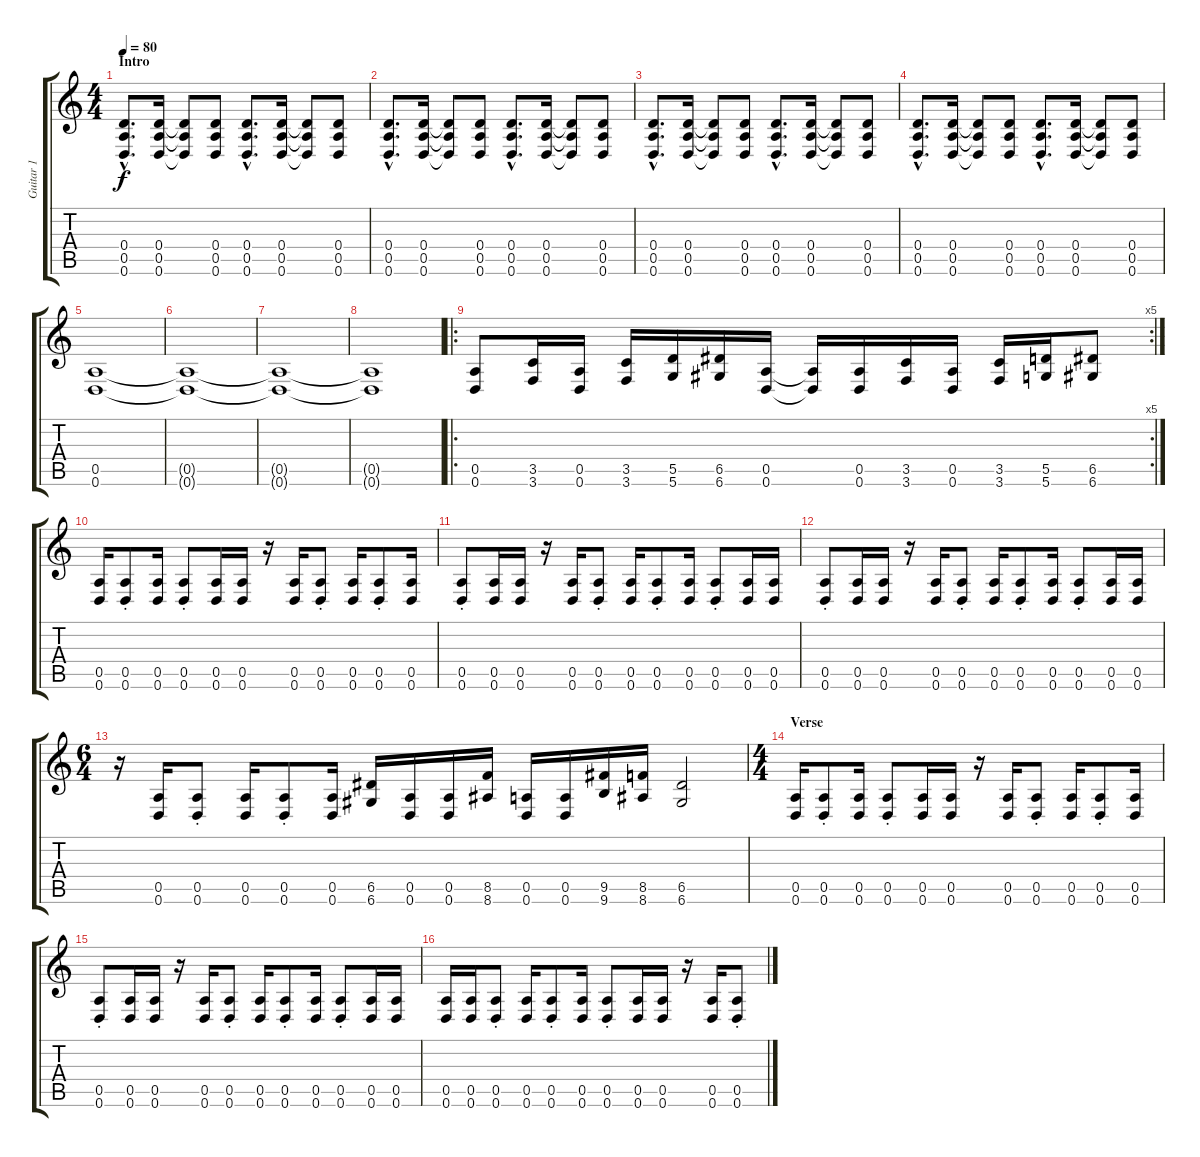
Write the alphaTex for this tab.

\track ("Guitar 1" "Guitar 1") {instrument overdrivenguitar}
\staff {score tabs}
\tuning (A4 B4 G3 D3 A2 D2) {hide}
\ts (4 4)
\section ("" "Intro")
\tempo 80
\clef g2
\ks c
(0.4{hac} 0.5{hac} 0.6{hac}).8{d dy f instrument overdrivenguitar} (0.4 0.5 0.6).16 (0.4{t} 0.5{t} 0.6{t}).8 (0.4 0.5 0.6).8 (0.4{hac} 0.5{hac} 0.6{hac}).8{d} (0.4 0.5 0.6).16 (0.4{t} 0.5{t} 0.6{t}).8 (0.4 0.5 0.6).8 |
(0.4{hac} 0.5{hac} 0.6{hac}).8{d} (0.4 0.5 0.6).16 (0.4{t} 0.5{t} 0.6{t}).8 (0.4 0.5 0.6).8 (0.4{hac} 0.5{hac} 0.6{hac}).8{d} (0.4 0.5 0.6).16 (0.4{t} 0.5{t} 0.6{t}).8 (0.4 0.5 0.6).8 |
(0.4{hac} 0.5{hac} 0.6{hac}).8{d} (0.4 0.5 0.6).16 (0.4{t} 0.5{t} 0.6{t}).8 (0.4 0.5 0.6).8 (0.4{hac} 0.5{hac} 0.6{hac}).8{d} (0.4 0.5 0.6).16 (0.4{t} 0.5{t} 0.6{t}).8 (0.4 0.5 0.6).8 |
(0.4{hac} 0.5{hac} 0.6{hac}).8{d} (0.4 0.5 0.6).16 (0.4{t} 0.5{t} 0.6{t}).8 (0.4 0.5 0.6).8 (0.4{hac} 0.5{hac} 0.6{hac}).8{d} (0.4 0.5 0.6).16 (0.4{t} 0.5{t} 0.6{t}).8 (0.4 0.5 0.6).8 |
(0.5 0.6).1 |
(0.5{t} 0.6{t}).1 |
(0.5{t} 0.6{t}).1 |
(0.5{t} 0.6{t}).1 |
\ro
\rc 5
(0.5 0.6).8 (3.5 3.6).16 (0.5 0.6).16 (3.5 3.6).16 (5.5 5.6).16 (6.5 6.6).16 (0.5 0.6).16 (0.5{t} 0.6{t}).16 (0.5 0.6).16 (3.5 3.6).16 (0.5 0.6).16 (3.5 3.6).16 (5.5 5.6).16 (6.5 6.6).8 |
(0.5 0.6).16 (0.5{st} 0.6{st}).8 (0.5 0.6).16 (0.5{st} 0.6{st}).8 (0.5 0.6).16 (0.5 0.6).16 r.16 (0.5 0.6).16 (0.5{st} 0.6{st}).8 (0.5 0.6).16 (0.5{st} 0.6{st}).8 (0.5 0.6).16 |
(0.5{st} 0.6{st}).8 (0.5 0.6).16 (0.5 0.6).16 r.16 (0.5 0.6).16 (0.5{st} 0.6{st}).8 (0.5 0.6).16 (0.5{st} 0.6{st}).8 (0.5 0.6).16 (0.5{st} 0.6{st}).8 (0.5 0.6).16 (0.5 0.6).16 |
(0.5{st} 0.6{st}).8 (0.5 0.6).16 (0.5 0.6).16 r.16 (0.5 0.6).16 (0.5{st} 0.6{st}).8 (0.5 0.6).16 (0.5{st} 0.6{st}).8 (0.5 0.6).16 (0.5{st} 0.6{st}).8 (0.5 0.6).16 (0.5 0.6).16 |
\ts (6 4)
r.16 (0.5 0.6).16 (0.5{st} 0.6{st}).8 (0.5 0.6).16 (0.5{st} 0.6{st}).8 (0.5 0.6).16 (6.5 6.6).16 (0.5 0.6).16 (0.5 0.6).16 (8.5 8.6).16 (0.5 0.6).16 (0.5 0.6).16 (9.5 9.6).16 (8.5 8.6).16 (6.5 6.6).2 |
\ts (4 4)
\section ("" "Verse")
(0.5 0.6).16 (0.5{st} 0.6{st}).8 (0.5 0.6).16 (0.5{st} 0.6{st}).8 (0.5 0.6).16 (0.5 0.6).16 r.16 (0.5 0.6).16 (0.5{st} 0.6{st}).8 (0.5 0.6).16 (0.5{st} 0.6{st}).8 (0.5 0.6).16 |
(0.5{st} 0.6{st}).8 (0.5 0.6).16 (0.5 0.6).16 r.16 (0.5 0.6).16 (0.5{st} 0.6{st}).8 (0.5 0.6).16 (0.5{st} 0.6{st}).8 (0.5 0.6).16 (0.5{st} 0.6{st}).8 (0.5 0.6).16 (0.5 0.6).16 |
(0.5 0.6).16 (0.5 0.6).16 (0.5{st} 0.6).8 (0.5 0.6).16 (0.5{st} 0.6{st}).8 (0.5 0.6).16 (0.5{st} 0.6{st}).8 (0.5 0.6).16 (0.5 0.6).16 r.16 (0.5 0.6).16 (0.5{st} 0.6{st}).8
